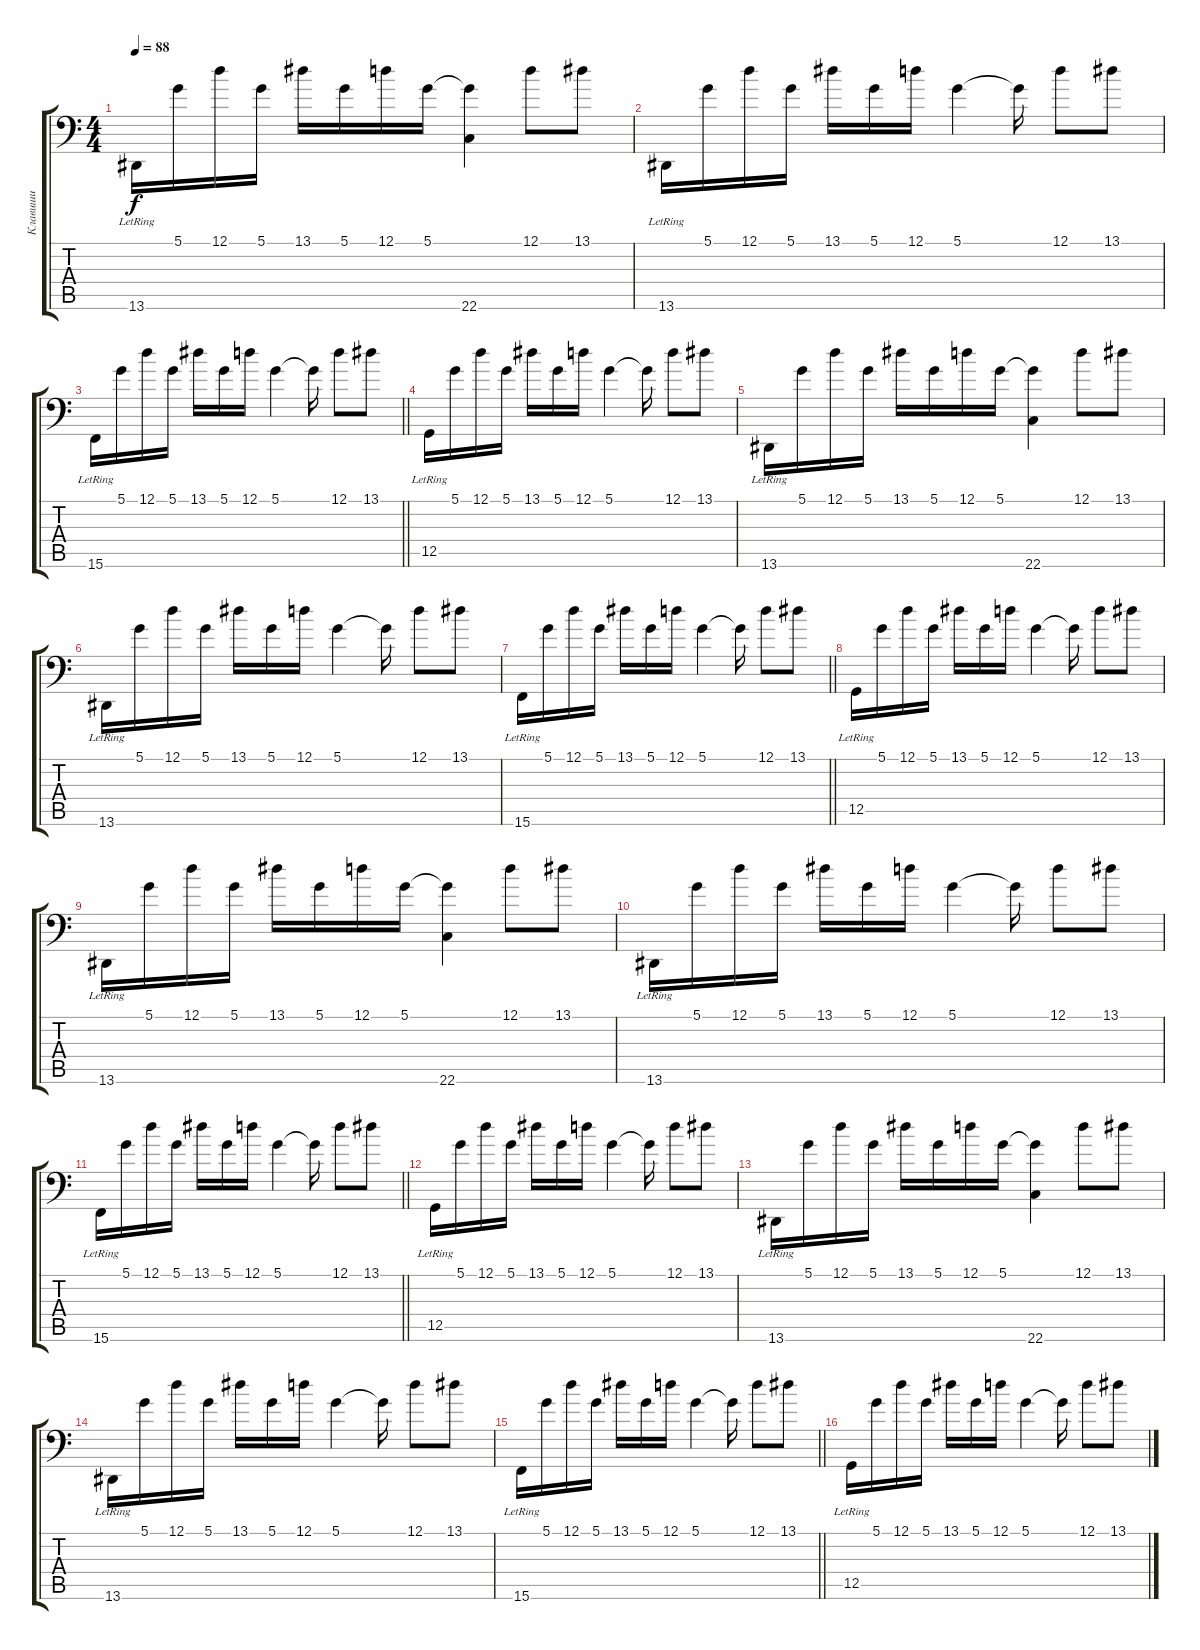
\track ("Клавиши" "Клавиши") {instrument acousticgrandpiano}
\staff {score tabs}
\tuning (D4 A3 F3 C3 G1 D1) {hide}
\ts (4 4)
\tempo 88
\clef f4
\ks c
13.6{lr}.16{dy f} 5.1.16 12.1.16 5.1.16 13.1.16 5.1.16 12.1.16 5.1.16 (5.1{t} 22.6).4 12.1.8 13.1.8 |
13.6{lr}.16 5.1.16 12.1.16 5.1.16 13.1.16 5.1.16 12.1.16 5.1.4 5.1{t}.16 12.1.8 13.1.8 |
\barLineRight lightlight
15.6{lr}.16 5.1.16 12.1.16 5.1.16 13.1.16 5.1.16 12.1.16 5.1.4 5.1{t}.16 12.1.8 13.1.8 |
12.5{lr}.16 5.1.16 12.1.16 5.1.16 13.1.16 5.1.16 12.1.16 5.1.4 5.1{t}.16 12.1.8 13.1.8 |
13.6{lr}.16 5.1.16 12.1.16 5.1.16 13.1.16 5.1.16 12.1.16 5.1.16 (5.1{t} 22.6).4 12.1.8 13.1.8 |
13.6{lr}.16 5.1.16 12.1.16 5.1.16 13.1.16 5.1.16 12.1.16 5.1.4 5.1{t}.16 12.1.8 13.1.8 |
\barLineRight lightlight
15.6{lr}.16 5.1.16 12.1.16 5.1.16 13.1.16 5.1.16 12.1.16 5.1.4 5.1{t}.16 12.1.8 13.1.8 |
12.5{lr}.16 5.1.16 12.1.16 5.1.16 13.1.16 5.1.16 12.1.16 5.1.4 5.1{t}.16 12.1.8 13.1.8 |
13.6{lr}.16 5.1.16 12.1.16 5.1.16 13.1.16 5.1.16 12.1.16 5.1.16 (5.1{t} 22.6).4 12.1.8 13.1.8 |
13.6{lr}.16 5.1.16 12.1.16 5.1.16 13.1.16 5.1.16 12.1.16 5.1.4 5.1{t}.16 12.1.8 13.1.8 |
\barLineRight lightlight
15.6{lr}.16 5.1.16 12.1.16 5.1.16 13.1.16 5.1.16 12.1.16 5.1.4 5.1{t}.16 12.1.8 13.1.8 |
12.5{lr}.16 5.1.16 12.1.16 5.1.16 13.1.16 5.1.16 12.1.16 5.1.4 5.1{t}.16 12.1.8 13.1.8 |
13.6{lr}.16 5.1.16 12.1.16 5.1.16 13.1.16 5.1.16 12.1.16 5.1.16 (5.1{t} 22.6).4 12.1.8 13.1.8 |
13.6{lr}.16 5.1.16 12.1.16 5.1.16 13.1.16 5.1.16 12.1.16 5.1.4 5.1{t}.16 12.1.8 13.1.8 |
\barLineRight lightlight
15.6{lr}.16 5.1.16 12.1.16 5.1.16 13.1.16 5.1.16 12.1.16 5.1.4 5.1{t}.16 12.1.8 13.1.8 |
12.5{lr}.16 5.1.16 12.1.16 5.1.16 13.1.16 5.1.16 12.1.16 5.1.4 5.1{t}.16 12.1.8 13.1.8
